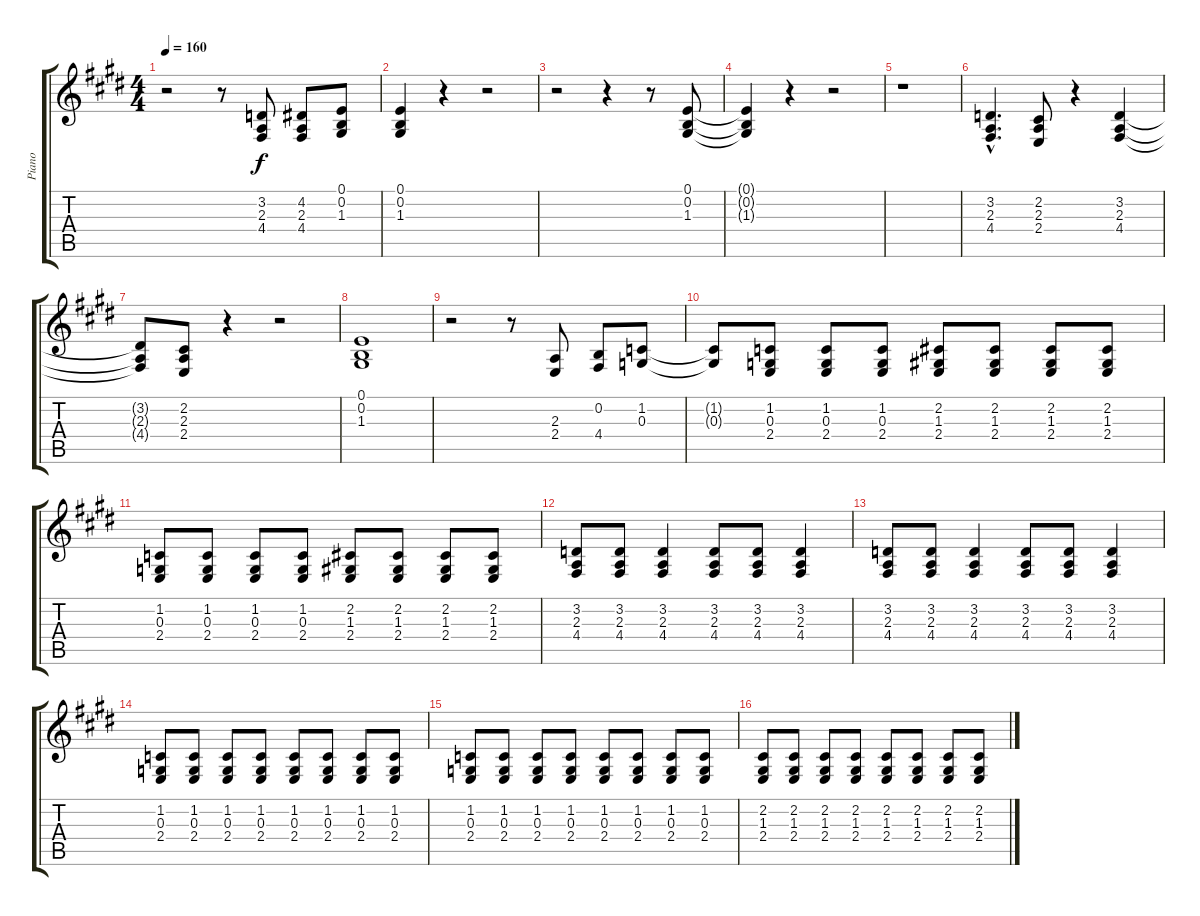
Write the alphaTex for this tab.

\track ("Piano" "Piano") {instrument acousticgrandpiano}
\staff {score tabs}
\tuning (E4 B3 G3 D3 A2 E2) {hide}
\ts (4 4)
\tempo 160
\clef g2
\ks e
r.2{dy f} r.8 (3.2 2.3 4.4).8 (4.2 2.3 4.4).8 (0.1 0.2 1.3).8 |
(0.1 0.2 1.3).4 r.4 r.2 |
r.2 r.4 r.8 (0.1 0.2 1.3).8 |
(0.1{t} 0.2{t} 1.3{t}).4 r.4 r.2 |
r.1 |
(3.2{hac} 2.3{hac} 4.4{hac}).4{d} (2.2 2.3 2.4).8 r.4 (3.2 2.3 4.4).4 |
(3.2{t} 2.3{t} 4.4{t}).8 (2.2 2.3 2.4).8 r.4 r.2 |
(0.1 0.2 1.3).1 |
r.2 r.8 (2.3 2.4).8 (0.2 4.4).8 (1.2 0.3).8 |
(1.2{t} 0.3{t}).8 (1.2 0.3 2.4).8 (1.2 0.3 2.4).8 (1.2 0.3 2.4).8 (2.2 1.3 2.4).8 (2.2 1.3 2.4).8 (2.2 1.3 2.4).8 (2.2 1.3 2.4).8 |
(1.2 0.3 2.4).8 (1.2 0.3 2.4).8 (1.2 0.3 2.4).8 (1.2 0.3 2.4).8 (2.2 1.3 2.4).8 (2.2 1.3 2.4).8 (2.2 1.3 2.4).8 (2.2 1.3 2.4).8 |
(3.2 2.3 4.4).8 (3.2 2.3 4.4).8 (3.2 2.3 4.4).4 (3.2 2.3 4.4).8 (3.2 2.3 4.4).8 (3.2 2.3 4.4).4 |
(3.2 2.3 4.4).8 (3.2 2.3 4.4).8 (3.2 2.3 4.4).4 (3.2 2.3 4.4).8 (3.2 2.3 4.4).8 (3.2 2.3 4.4).4 |
(1.2 0.3 2.4).8 (1.2 0.3 2.4).8 (1.2 0.3 2.4).8 (1.2 0.3 2.4).8 (1.2 0.3 2.4).8 (1.2 0.3 2.4).8 (1.2 0.3 2.4).8 (1.2 0.3 2.4).8 |
(1.2 0.3 2.4).8 (1.2 0.3 2.4).8 (1.2 0.3 2.4).8 (1.2 0.3 2.4).8 (1.2 0.3 2.4).8 (1.2 0.3 2.4).8 (1.2 0.3 2.4).8 (1.2 0.3 2.4).8 |
(2.2 1.3 2.4).8 (2.2 1.3 2.4).8 (2.2 1.3 2.4).8 (2.2 1.3 2.4).8 (2.2 1.3 2.4).8 (2.2 1.3 2.4).8 (2.2 1.3 2.4).8 (2.2 1.3 2.4).8
